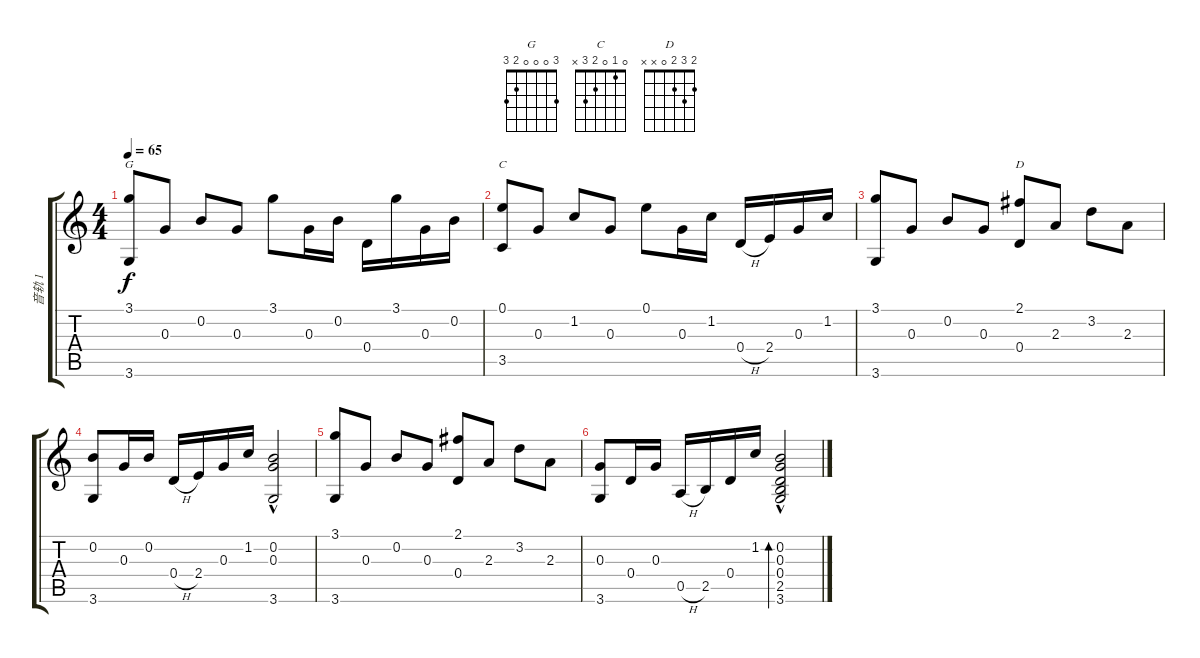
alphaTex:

\track ("音轨 1" "音轨 1") {instrument acousticguitarnylon}
\staff {score tabs}
\tuning (E4 B3 G3 D3 A2 E2) {hide}
\chord ("G" 3 0 0 0 2 3)
\chord ("C" 0 1 0 2 3 x)
\chord ("D" 2 3 2 0 x x)
\ts (4 4)
\tempo 65
\clef g2
\ks c
(3.1 3.6).8{ch "G" dy f} 0.3.8 0.2.8 0.3.8 3.1.8 0.3.16 0.2.16 0.4.16 3.1.16 0.3.16 0.2.16 |
(0.1 3.5).8{ch "C"} 0.3.8 1.2.8 0.3.8 0.1.8 0.3.16 1.2.16 0.4{h}.16 2.4.16 0.3.16 1.2.16 |
(3.1 3.6).8 0.3.8 0.2.8 0.3.8 (2.1 0.4).8{ch "D"} 2.3.8 3.2.8 2.3.8 |
(0.2 3.6).8 0.3.16 0.2.16 0.4{h}.16 2.4.16 0.3.16 1.2.16 (0.2 0.3 3.6{hac}).2 |
(3.1 3.6).8 0.3.8 0.2.8 0.3.8 (2.1 0.4).8 2.3.8 3.2.8 2.3.8 |
(0.3 3.6).8 0.4.16 0.3.16 0.5{h}.16 2.5.16 0.4.16 1.2.16 (0.2 0.3 0.4 2.5 3.6{hac}).2{bd 60}
